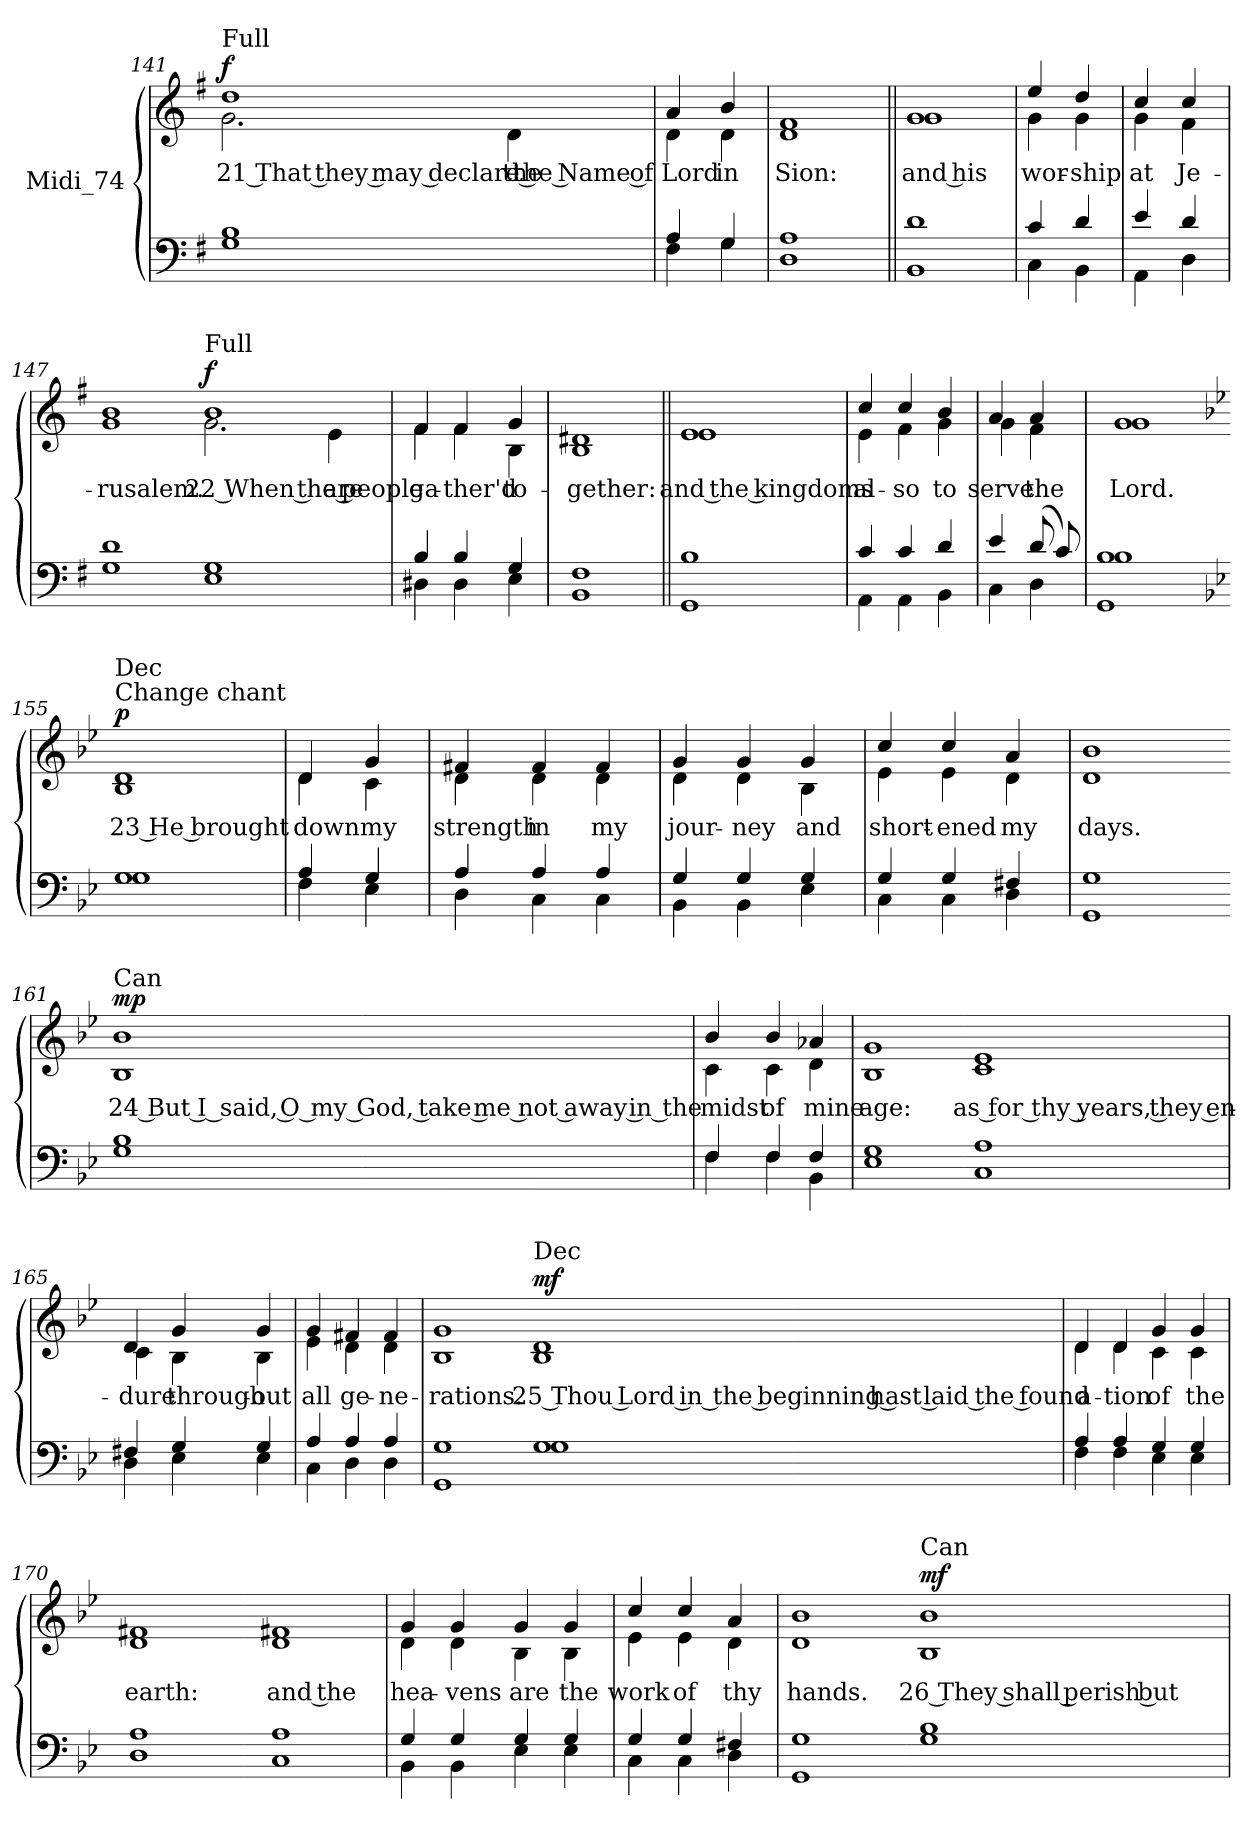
**kern	**kern	**text	**dynam
*part2	*part1	*part1	*part1
*staff2	*staff1	*staff1	*staff1
*I"Midi_74	*I"Midi_74	*	*
!!LO:LB:g=z
*clefF4	*clefG2	*	*
*k[f#]	*k[f#]	*	*
*G:	*G:	*	*
=141	=141	=141	=141
*^	*^	*	*
!	!	!LO:TX:a:t=Full	!	!	!
!	!	!	!	!LO:LY:b	!LO:DY:b
1B	1G	1dd	2.g	21 That they may declare the Name of	f
!	!	!	!	!LO:LY:b	!
.	.	.	4d\	the	.
=142	=142	=142	=142	=142	=142
!	!	!	!	!LO:LY:b	!
4A	4F#	4a	4d	Lord	.
!	!	!	!	!LO:LY:b	!
4G	4G	4b	4d	in	.
=143	=143	=143	=143	=143	=143
!	!	!	!	!LO:LY:b	!
1A	1D	1f#	1d	Sion:	.
=144||	=144||	=144||	=144||	=144||	=144||
!	!	!	!	!LO:LY:b	!
1d	1BB	1g	1g	and his	.
=145	=145	=145	=145	=145	=145
!	!	!	!	!LO:LY:b	!
4c	4C	4ee	4g	wor-	.
!	!	!	!	!LO:LY:b	!
4d	4BB	4dd	4g	-ship	.
=146	=146	=146	=146	=146	=146
!	!	!	!	!LO:LY:b	!
4e	4AA	4cc	4g	at	.
!	!	!	!	!LO:LY:b	!
4d	4D	4cc	4f#	Je-	.
=147	=147	=147	=147	=147	=147
!	!	!	!	!LO:LY:b	!
1d	1G	1b	1g	-rusalem.	.
!!LO:LB:g=z	!!
=148-	=148-	=148-	=148-	=148-	=148-
!	!	!LO:TX:a:t=Full	!	!	!
!	!	!	!	!LO:LY:b	!LO:DY:b
1G\	1E	1b	2.g	22 When the people	f
!	!	!	!	!LO:LY:b	!
.	.	.	4e\	are	.
=149	=149	=149	=149	=149	=149
!	!	!	!	!LO:LY:b	!
4B	4D#X	4f#	4f#	ga-	.
!	!	!	!	!LO:LY:b	!
4B	4D#	4f#	4f#	-ther'd	.
!	!	!	!	!LO:LY:b	!
4G	4E	4g	4B	to-	.
=150	=150	=150	=150	=150	=150
!	!	!	!	!LO:LY:b	!
1F#	1BB	1d#X	1B	-gether:	.
=151||	=151||	=151||	=151||	=151||	=151||
!	!	!	!	!LO:LY:b	!
1B	1GG	1e	1e	and the kingdoms	.
=152	=152	=152	=152	=152	=152
!	!	!	!	!LO:LY:b	!
4c	4AA	4cc	4e	al-	.
!	!	!	!	!LO:LY:b	!
4c	4AA	4cc	4f#	-so	.
!	!	!	!	!LO:LY:b	!
4d	4BB	4b	4g	to	.
=153	=153	=153	=153	=153	=153
!	!	!	!	!LO:LY:b	!
4e	4C	4a	4g	serve	.
!	!	!	!	!LO:LY:b	!
(>8d	4D	4a	4f#	the	.
8c)	.	.	.	.	.
=154	=154	=154	=154	=154	=154
!	!	!	!	!LO:LY:b	!
1B	1GG 1B	1g	1g	Lord.	.
*k[b-e-]	*	*k[b-e-]	*	*	*
*B-:	*	*B-:	*	*	*
!!LO:LB:g=z	!!
=155-	=155-	=155-	=155-	=155-	=155-
!	!	!LO:TX:a:t=Change chant	!	!	!
!	!	!LO:TX:a:t=Dec	!	!	!
!	!	!	!	!LO:LY:b	!LO:DY:b
1G	1G	1d	1B-	23 He brought	p
=156	=156	=156	=156	=156	=156
!	!	!	!	!LO:LY:b	!
4A	4F	4d	4d	down	.
!	!	!	!	!LO:LY:b	!
4G	4E-	4g	4c	my	.
=157	=157	=157	=157	=157	=157
!	!	!	!	!LO:LY:b	!
4A	4D	4f#X	4d	strength	.
!	!	!	!	!LO:LY:b	!
4A	4C	4f#	4d	in	.
!	!	!	!	!LO:LY:b	!
4A	4C	4f#	4d	my	.
=158	=158	=158	=158	=158	=158
!	!	!	!	!LO:LY:b	!
4G	4BB-	4g	4d	jour-	.
!	!	!	!	!LO:LY:b	!
4G	4BB-	4g	4d	-ney	.
!	!	!	!	!LO:LY:b	!
4G	4E-	4g	4B-	and	.
=159	=159	=159	=159	=159	=159
!	!	!	!	!LO:LY:b	!
4G	4C	4cc	4e-	short-	.
!	!	!	!	!LO:LY:b	!
4G	4C	4cc	4e-	-ened	.
!	!	!	!	!LO:LY:b	!
4F#X	4D	4a	4d	my	.
=160	=160	=160	=160	=160	=160
!	!	!	!	!LO:LY:b	!
1G	1GG	1b-	1d	days.	.
!!LO:LB:g=z	!!
=161-	=161-	=161-	=161-	=161-	=161-
!	!	!LO:TX:a:t=Can	!	!	!
!	!	!	!	!LO:LY:b	!LO:DY:b
1B-	1G	1b-	1B-	24 But I said, O my God, take me not away in the	mp
=162	=162	=162	=162	=162	=162
!	!	!	!	!LO:LY:b	!
4F	4F	4b-	4c	midst	.
!	!	!	!	!LO:LY:b	!
4F	4F	4b-	4c	of	.
!	!	!	!	!LO:LY:b	!
4F	4BB-	4a-X	4d	mine	.
=163	=163	=163	=163	=163	=163
!	!	!	!	!LO:LY:b	!
1G	1E-	1g	1B-	age:	.
!!LO:LB:g=z	!!
=164-	=164-	=164-	=164-	=164-	=164-
!	!	!	!	!LO:LY:b	!
1A	1C	1e-	1c	as for thy years, they en-	.
=165	=165	=165	=165	=165	=165
!	!	!	!	!LO:LY:b	!
4F#X	4D	4d	4c	-dure	.
!	!	!	!	!LO:LY:b	!
4G	4E-	4g	4B-	through-	.
!	!	!	!	!LO:LY:b	!
4G	4E-	4g	4B-	-out	.
=166	=166	=166	=166	=166	=166
!	!	!	!	!LO:LY:b	!
4A	4C	4g	4e-	all	.
!	!	!	!	!LO:LY:b	!
4A	4D	4f#X	4d	ge-	.
!	!	!	!	!LO:LY:b	!
4A	4D	4f#	4d	-ne-	.
=167	=167	=167	=167	=167	=167
!	!	!	!	!LO:LY:b	!
1G	1GG	1g	1B-	-rations.	.
!!LO:LB:g=z	!!
=168-	=168-	=168-	=168-	=168-	=168-
!	!	!LO:TX:a:t=Dec	!	!	!
!	!	!	!	!LO:LY:b	!LO:DY:b
1G	1G	1d	1B-	25 Thou Lord in the beginning hast laid the found-	mf
=169	=169	=169	=169	=169	=169
!	!	!	!	!LO:LY:b	!
4A	4F	4d	4d	-a-	.
!	!	!	!	!LO:LY:b	!
4A	4F	4d	4d	-tion	.
!	!	!	!	!LO:LY:b	!
4G	4E-	4g	4c	of	.
!	!	!	!	!LO:LY:b	!
4G	4E-	4g	4c	the	.
=170	=170	=170	=170	=170	=170
!	!	!	!	!LO:LY:b	!
1A	1D	1f#X	1d	earth:	.
!!LO:LB:g=z	!!
=171-	=171-	=171-	=171-	=171-	=171-
!	!	!	!	!LO:LY:b	!
1A	1C	1f#X	1d	and the	.
=172	=172	=172	=172	=172	=172
!	!	!	!	!LO:LY:b	!
4G	4BB-	4g	4d	hea-	.
!	!	!	!	!LO:LY:b	!
4G	4BB-	4g	4d	-vens	.
!	!	!	!	!LO:LY:b	!
4G	4E-	4g	4B-	are	.
!	!	!	!	!LO:LY:b	!
4G	4E-	4g	4B-	the	.
=173	=173	=173	=173	=173	=173
!	!	!	!	!LO:LY:b	!
4G	4C	4cc	4e-	work	.
!	!	!	!	!LO:LY:b	!
4G	4C	4cc	4e-	of	.
!	!	!	!	!LO:LY:b	!
4F#X	4D	4a	4d	thy	.
=174	=174	=174	=174	=174	=174
!	!	!	!	!LO:LY:b	!
1G	1GG	1b-	1d	hands.	.
!!LO:LB:g=z	!!
=175-	=175-	=175-	=175-	=175-	=175-
!	!	!LO:TX:a:t=Can	!	!	!
!	!	!	!	!LO:LY:b	!LO:DY:b
1B-	1G	1b-	1B-	26 They shall perish but	mf
*v	*v	*	*	*	*
*	*v	*v	*	*
=	=	=	=
*-	*-	*-	*-
